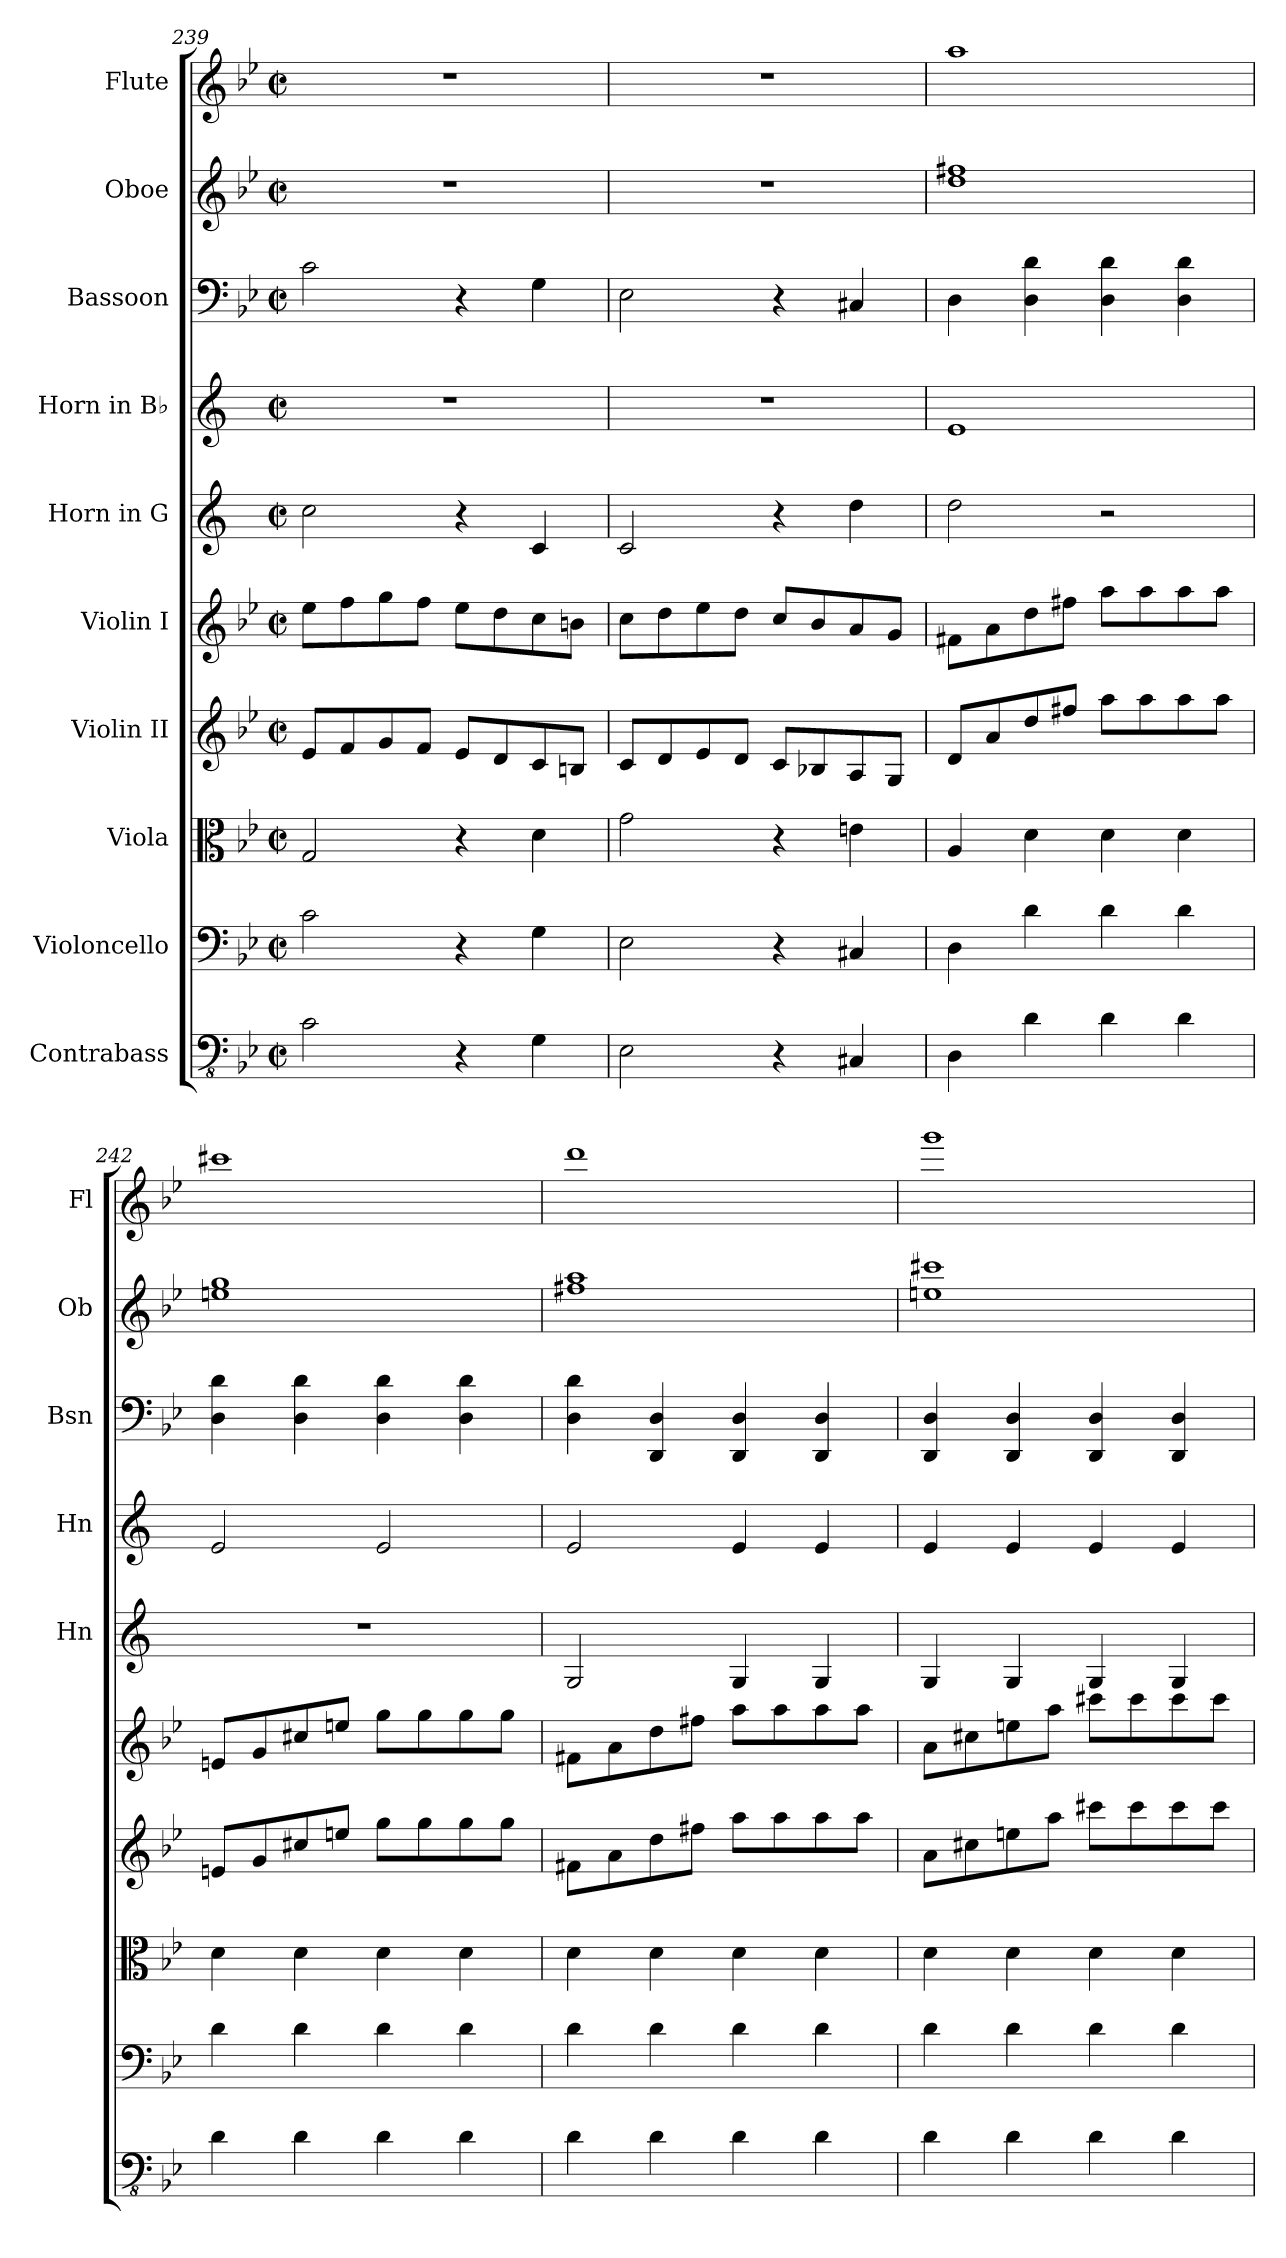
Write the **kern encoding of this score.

**kern	**kern	**kern	**kern	**kern	**kern	**kern	**kern	**kern	**kern
*part10	*part9	*part8	*part7	*part6	*part5	*part4	*part3	*part2	*part1
*staff10	*staff9	*staff8	*staff7	*staff6	*staff5	*staff4	*staff3	*staff2	*staff1
*I"Contrabass	*I"Violoncello	*I"Viola	*I"Violin II	*I"Violin I	*I"Horn in G	*I"Horn in B♭	*I"Bassoon	*I"Oboe	*I"Flute
*	*	*	*	*	*I'Hn	*I'Hn	*I'Bsn	*I'Ob	*I'Fl
!!LO:PB:g=z
*clefFv4	*clefF4	*clefC3	*clefG2	*clefG2	*clefG2	*clefG2	*clefF4	*clefG2	*clefG2
*	*	*	*	*	*ITrd3c5	*ITrd1c2	*	*	*
*k[b-e-]	*k[b-e-]	*k[b-e-]	*k[b-e-]	*k[b-e-]	*k[f#]	*k[b-e-]	*k[b-e-]	*k[b-e-]	*k[b-e-]
*M2/2	*M2/2	*M2/2	*M2/2	*M2/2	*M2/2	*M2/2	*M2/2	*M2/2	*M2/2
*met(c|)	*met(c|)	*met(c|)	*met(c|)	*met(c|)	*met(c|)	*met(c|)	*met(c|)	*met(c|)	*met(c|)
=239	=239	=239	=239	=239	=239	=239	=239	=239	=239
2C\	2c\	2G/	8e-/L	8ee-\L	2g\	1r	2c\	1r	1r
.	.	.	8f/	8ff\	.	.	.	.	.
.	.	.	8g/	8gg\	.	.	.	.	.
.	.	.	8f/J	8ff\J	.	.	.	.	.
4r	4r	4r	8e-/L	8ee-\L	4r	.	4r	.	.
.	.	.	8d/	8dd\	.	.	.	.	.
4GG\	4G\	4d\	8c/	8cc\	4G/	.	4G\	.	.
.	.	.	8Bn/J	8bn\J	.	.	.	.	.
=240	=240	=240	=240	=240	=240	=240	=240	=240	=240
2EE-\	2E-\	2g\	8c/L	8cc\L	2G/	1r	2E-\	1r	1r
.	.	.	8d/	8dd\	.	.	.	.	.
.	.	.	8e-/	8ee-\	.	.	.	.	.
.	.	.	8d/J	8dd\J	.	.	.	.	.
4r	4r	4r	8c/L	8cc/L	4r	.	4r	.	.
.	.	.	8B-X/	8b-/	.	.	.	.	.
4CC#X/	4C#X/	4en\	8A/	8a/	4a\	.	4C#X/	.	.
.	.	.	8G/J	8g/J	.	.	.	.	.
=241	=241	=241	=241	=241	=241	=241	=241	=241	=241
4DD\	4D\	4A/	8d/L	8f#X\L	2a\	1d	4D\	1dd 1ff#X	1aa
.	.	.	8a/	8a\	.	.	.	.	.
4D\	4d\	4d\	8dd/	8dd\	.	.	4D\ 4d\	.	.
.	.	.	8ff#X/J	8ff#X\J	.	.	.	.	.
4D\	4d\	4d\	8aa\L	8aa\L	2r	.	4D\ 4d\	.	.
.	.	.	8aa\	8aa\	.	.	.	.	.
4D\	4d\	4d\	8aa\	8aa\	.	.	4D\ 4d\	.	.
.	.	.	8aa\J	8aa\J	.	.	.	.	.
=242	=242	=242	=242	=242	=242	=242	=242	=242	=242
4D\	4d\	4d\	8en/L	8en/L	1r	2d/	4D\ 4d\	1een 1gg	1ccc#X
.	.	.	8g/	8g/	.	.	.	.	.
4D\	4d\	4d\	8cc#X/	8cc#X/	.	.	4D\ 4d\	.	.
.	.	.	8een/J	8een/J	.	.	.	.	.
4D\	4d\	4d\	8gg\L	8gg\L	.	2d/	4D\ 4d\	.	.
.	.	.	8gg\	8gg\	.	.	.	.	.
4D\	4d\	4d\	8gg\	8gg\	.	.	4D\ 4d\	.	.
.	.	.	8gg\J	8gg\J	.	.	.	.	.
=243	=243	=243	=243	=243	=243	=243	=243	=243	=243
4D\	4d\	4d\	8f#X\L	8f#X\L	2D/	2d/	4D\ 4d\	1ff#X 1aa	1ddd
.	.	.	8a\	8a\	.	.	.	.	.
4D\	4d\	4d\	8dd\	8dd\	.	.	4DD/ 4D/	.	.
.	.	.	8ff#X\J	8ff#X\J	.	.	.	.	.
4D\	4d\	4d\	8aa\L	8aa\L	4D/	4d/	4DD/ 4D/	.	.
.	.	.	8aa\	8aa\	.	.	.	.	.
4D\	4d\	4d\	8aa\	8aa\	4D/	4d/	4DD/ 4D/	.	.
.	.	.	8aa\J	8aa\J	.	.	.	.	.
=244	=244	=244	=244	=244	=244	=244	=244	=244	=244
4D\	4d\	4d\	8a\L	8a\L	4D/	4d/	4DD/ 4D/	1een 1ccc#X	1ggg
.	.	.	8cc#X\	8cc#X\	.	.	.	.	.
4D\	4d\	4d\	8een\	8een\	4D/	4d/	4DD/ 4D/	.	.
.	.	.	8aa\J	8aa\J	.	.	.	.	.
4D\	4d\	4d\	8ccc#X\L	8ccc#X\L	4D/	4d/	4DD/ 4D/	.	.
.	.	.	8ccc#\	8ccc#\	.	.	.	.	.
4D\	4d\	4d\	8ccc#\	8ccc#\	4D/	4d/	4DD/ 4D/	.	.
.	.	.	8ccc#\J	8ccc#\J	.	.	.	.	.
=	=	=	=	=	=	=	=	=	=
*-	*-	*-	*-	*-	*-	*-	*-	*-	*-
